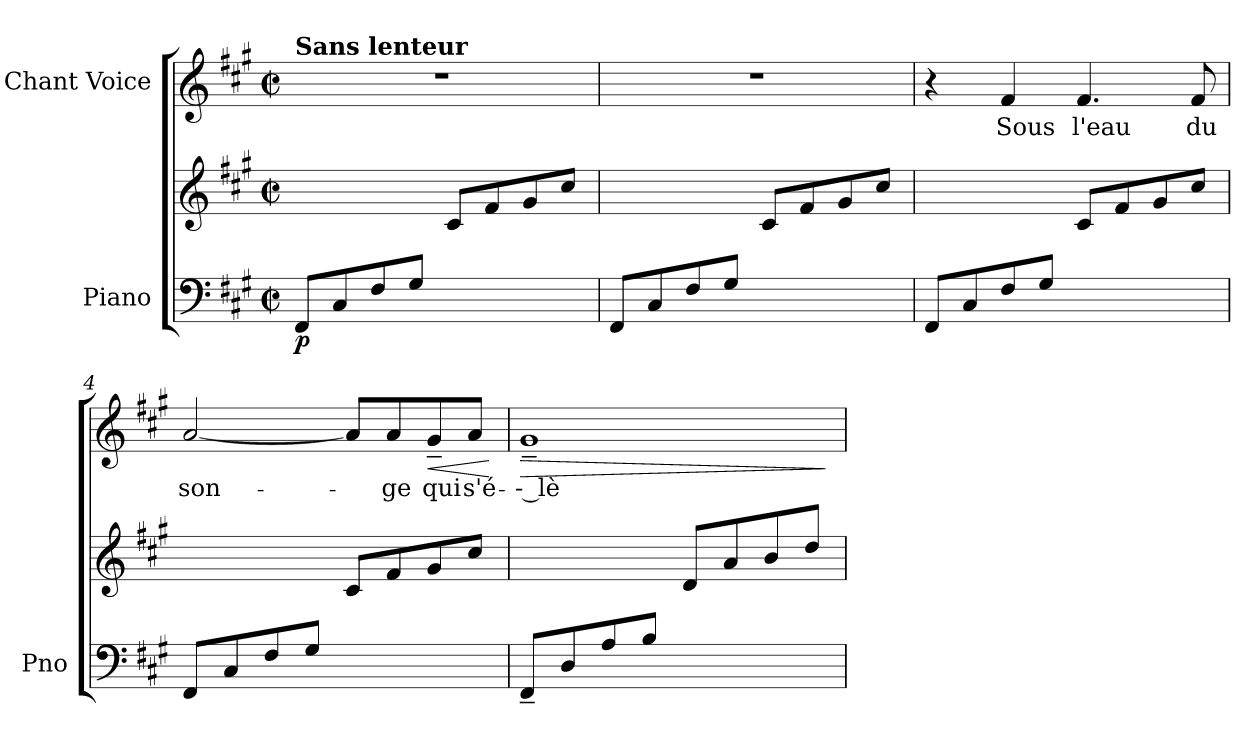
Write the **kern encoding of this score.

**kern	**kern	**dynam	**kern	**text	**dynam
*part2	*part2	*part2	*part1	*part1	*part1
*staff3	*staff2	*staff2/3	*staff1	*staff1	*staff1
*I"Piano	*	*	*I"Chant Voice	*	*
*I'Pno	*	*	*	*	*
*clefF4	*clefG2	*	*clefG2	*	*
*k[f#c#g#]	*k[f#c#g#]	*	*k[f#c#g#]	*	*
*M2/2	*M2/2	*	*M2/2	*	*
*met(c|)	*met(c|)	*	*met(c|)	*	*
=1	=1	=1	=1	=1	=1
*	*^	*	*	*	*
!	!	!	!	!LO:TX:a:B:t=Sans lenteur	!	!
!	!	!	!LO:DY:b=2	!	!	!
(8FF#/L	1ryy	2ryy	p	1r	.	.
8C#/	.	.	.	.	.	.
8F#/	.	.	.	.	.	.
8G#/J	.	.	.	.	.	.
2ryy	.	8c#/L	.	.	.	.
.	.	8f#/	.	.	.	.
.	.	8g#/	.	.	.	.
.	.	8cc#/J)	.	.	.	.
=2	=2	=2	=2	=2	=2	=2
(8FF#/L	1ryy	2ryy	.	1r	.	.
8C#/	.	.	.	.	.	.
8F#/	.	.	.	.	.	.
8G#/J	.	.	.	.	.	.
2ryy	.	8c#/L	.	.	.	.
.	.	8f#/	.	.	.	.
.	.	8g#/	.	.	.	.
.	.	8cc#/J)	.	.	.	.
=3	=3	=3	=3	=3	=3	=3
(8FF#/L	1ryy	2ryy	.	4r	.	.
8C#/	.	.	.	.	.	.
!	!	!	!	!	!LO:LY:b	!LO:DY:a
!	!	!	!	!	!	!LO:DY:n=1:a
8F#/	.	.	.	4f#/	Sous	p other-dynamics
8G#/J	.	.	.	.	.	.
!	!	!	!	!	!LO:LY:b	!
2ryy	.	8c#/L	.	4.f#/	l'eau	.
.	.	8f#/	.	.	.	.
.	.	8g#/	.	.	.	.
!	!	!	!	!	!LO:LY:b	!
.	.	8cc#/J)	.	8f#/	du	.
!!LO:LB:g=z
=4	=4	=4	=4	=4	=4	=4
!	!	!	!	!	!LO:LY:b	!
(8FF#/L	1ryy	2ryy	.	[2a/	son-	.
8C#/	.	.	.	.	.	.
8F#/	.	.	.	.	.	.
8G#/J	.	.	.	.	.	.
2ryy	.	8c#/L	.	8a/L]	.	.
!	!	!	!	!	!LO:LY:b	!
.	.	8f#/	.	8a/	-ge	.
!	!	!	!	!	!LO:LY:b	!LO:HP:b
.	.	8g#/	.	8g#~>/	qui	<
!	!	!	!	!	!LO:LY:b	!
.	.	8cc#/J)	.	8a/J	s'é-	.
*	*v	*v	*	*	*	*
.	.	.	.	.	[
!!LO:LB:g=z
=5	=5	=5	=5	=5	=5
*	*^	*	*	*	*
!	!	!	!	!	!LO:LY:b	!LO:HP:b
(8FF#~/L	1ryy	2ryy	.	1g#~>	-- lè-	>
8D/	.	.	.	.	.	.
8A/	.	.	.	.	.	.
8B/J	.	.	.	.	.	.
2ryy	.	8d/L	.	.	.	.
.	.	8a/	.	.	.	.
.	.	8b/	.	.	.	.
.	.	8dd/J)	.	.	.	.
*	*v	*v	*	*	*	*
.	.	.	.	.	]
=	=	=	=	=	=
*-	*-	*-	*-	*-	*-
